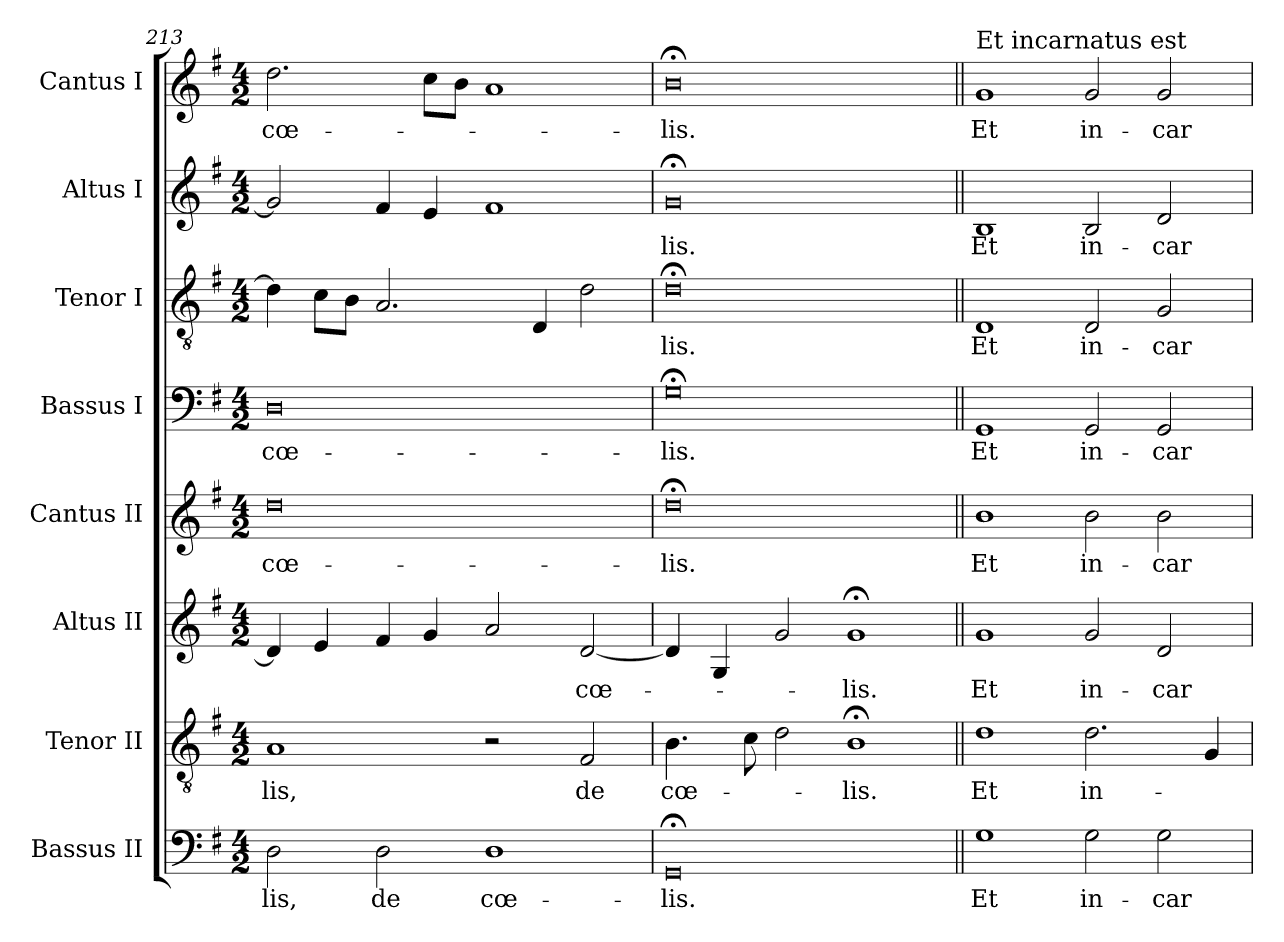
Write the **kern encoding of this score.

**kern	**text	**kern	**text	**kern	**text	**kern	**text	**kern	**text	**kern	**text	**kern	**text	**kern	**text
*part8	*part8	*part7	*part7	*part6	*part6	*part5	*part5	*part4	*part4	*part3	*part3	*part2	*part2	*part1	*part1
*staff8	*staff8	*staff7	*staff7	*staff6	*staff6	*staff5	*staff5	*staff4	*staff4	*staff3	*staff3	*staff2	*staff2	*staff1	*staff1
*I"Bassus II	*	*I"Tenor II	*	*I"Altus II	*	*I"Cantus II	*	*I"Bassus I	*	*I"Tenor I	*	*I"Altus I	*	*I"Cantus I	*
*I'B II	*	*I'T II	*	*I'A II	*	*I'C II	*	*I'B I	*	*I'T I	*	*I'A I	*	*I'C I	*
*clefF4	*	*clefGv2	*	*clefG2	*	*clefG2	*	*clefF4	*	*clefGv2	*	*clefG2	*	*clefG2	*
*k[f#]	*	*k[f#]	*	*k[f#]	*	*k[f#]	*	*k[f#]	*	*k[f#]	*	*k[f#]	*	*k[f#]	*
*G:	*	*G:	*	*G:	*	*G:	*	*G:	*	*G:	*	*G:	*	*G:	*
*M4/2	*	*M4/2	*	*M4/2	*	*M4/2	*	*M4/2	*	*M4/2	*	*M4/2	*	*M4/2	*
=213	=213	=213	=213	=213	=213	=213	=213	=213	=213	=213	=213	=213	=213	=213	=213
!	!LO:LY:b	!	!	!	!	!	!	!	!	!	!	!	!	!	!
!	!	!	!LO:LY:b	!	!	!	!	!	!	!	!	!	!	!	!
!	!	!	!	!	!	!	!LO:LY:b	!	!	!	!	!	!	!	!
!	!	!	!	!	!	!	!	!	!LO:LY:b	!	!	!	!	!	!
!	!	!	!	!	!	!	!	!	!	!	!	!	!	!	!LO:LY:b
2D\	-lis,	1A	-lis,	4d/]	.	0dd	cœ-	0D	cœ-	4d\]	.	2g/]	.	2.dd\	cœ-
.	.	.	.	4e/	.	.	.	.	.	8c\L	.	.	.	.	.
.	.	.	.	.	.	.	.	.	.	8B\J	.	.	.	.	.
!	!LO:LY:b	!	!	!	!	!	!	!	!	!	!	!	!	!	!
2D\	de	.	.	4f#/	.	.	.	.	.	2.A/	.	4f#/	.	.	.
.	.	.	.	4g/	.	.	.	.	.	.	.	4e/	.	8cc\L	.
.	.	.	.	.	.	.	.	.	.	.	.	.	.	8b\J	.
!	!LO:LY:b	!	!	!	!	!	!	!	!	!	!	!	!	!	!
1D	cœ-	2r	.	2a/	.	.	.	.	.	.	.	1f#	.	1a	.
.	.	.	.	.	.	.	.	.	.	4D/	.	.	.	.	.
!	!	!	!LO:LY:b	!	!	!	!	!	!	!	!	!	!	!	!
!	!	!	!	!	!LO:LY:b	!	!	!	!	!	!	!	!	!	!
.	.	2F#/	de	[2d/	cœ-	.	.	.	.	2d\	.	.	.	.	.
=214	=214	=214	=214	=214	=214	=214	=214	=214	=214	=214	=214	=214	=214	=214	=214
!	!LO:LY:b	!	!	!	!	!	!	!	!	!	!	!	!	!	!
!	!	!	!LO:LY:b	!	!	!	!	!	!	!	!	!	!	!	!
!	!	!	!	!	!	!	!LO:LY:b	!	!	!	!	!	!	!	!
!	!	!	!	!	!	!	!	!	!LO:LY:b	!	!	!	!	!	!
!	!	!	!	!	!	!	!	!	!	!	!LO:LY:b	!	!	!	!
!	!	!	!	!	!	!	!	!	!	!	!	!	!LO:LY:b	!	!
!	!	!	!	!	!	!	!	!	!	!	!	!	!	!	!LO:LY:b
0GG;<	-lis.	4.B\	cœ-	4d/]	.	0dd;<	-lis.	0G;<	-lis.	0d;<	-lis.	0g;<	-lis.	0b;<	-lis.
.	.	.	.	4G/	.	.	.	.	.	.	.	.	.	.	.
.	.	8c\	.	.	.	.	.	.	.	.	.	.	.	.	.
.	.	2d\	.	2g/	.	.	.	.	.	.	.	.	.	.	.
!	!	!	!LO:LY:b	!	!	!	!	!	!	!	!	!	!	!	!
!	!	!	!	!	!LO:LY:b	!	!	!	!	!	!	!	!	!	!
.	.	1B;<	-lis.	1g;<	-lis.	.	.	.	.	.	.	.	.	.	.
=215||	=215||	=215||	=215||	=215||	=215||	=215||	=215||	=215||	=215||	=215||	=215||	=215||	=215||	=215||	=215||
!	!LO:LY:b	!	!	!	!	!	!	!	!	!	!	!	!	!	!
!	!	!	!LO:LY:b	!	!	!	!	!	!	!	!	!	!	!	!
!	!	!	!	!	!LO:LY:b	!	!	!	!	!	!	!	!	!	!
!	!	!	!	!	!	!	!LO:LY:b	!	!	!	!	!	!	!	!
!	!	!	!	!	!	!	!	!	!LO:LY:b	!	!	!	!	!	!
!	!	!	!	!	!	!	!	!	!	!	!LO:LY:b	!	!	!	!
!	!	!	!	!	!	!	!	!	!	!	!	!	!LO:LY:b	!	!
!	!	!	!	!	!	!	!	!	!	!	!	!	!	!LO:TX:a:t=Et incarnatus est	!
!	!	!	!	!	!	!	!	!	!	!	!	!	!	!	!LO:LY:b
1G	Et	1d	Et	1g	Et	1b	Et	1GG	Et	1D	Et	1B	Et	1g	Et
!	!LO:LY:b	!	!	!	!	!	!	!	!	!	!	!	!	!	!
!	!	!	!LO:LY:b	!	!	!	!	!	!	!	!	!	!	!	!
!	!	!	!	!	!LO:LY:b	!	!	!	!	!	!	!	!	!	!
!	!	!	!	!	!	!	!LO:LY:b	!	!	!	!	!	!	!	!
!	!	!	!	!	!	!	!	!	!LO:LY:b	!	!	!	!	!	!
!	!	!	!	!	!	!	!	!	!	!	!LO:LY:b	!	!	!	!
!	!	!	!	!	!	!	!	!	!	!	!	!	!LO:LY:b	!	!
!	!	!	!	!	!	!	!	!	!	!	!	!	!	!	!LO:LY:b
2G\	in-	2.d\	in-	2g/	in-	2b\	in-	2GG/	in-	2D/	in-	2B/	in-	2g/	in-
!	!LO:LY:b	!	!	!	!	!	!	!	!	!	!	!	!	!	!
!	!	!	!	!	!LO:LY:b	!	!	!	!	!	!	!	!	!	!
!	!	!	!	!	!	!	!LO:LY:b	!	!	!	!	!	!	!	!
!	!	!	!	!	!	!	!	!	!LO:LY:b	!	!	!	!	!	!
!	!	!	!	!	!	!	!	!	!	!	!LO:LY:b	!	!	!	!
!	!	!	!	!	!	!	!	!	!	!	!	!	!LO:LY:b	!	!
!	!	!	!	!	!	!	!	!	!	!	!	!	!	!	!LO:LY:b
2G\	-car-	.	.	2d/	-car-	2b\	-car-	2GG/	-car-	2G/	-car-	2d/	-car-	2g/	-car-
.	.	4G/	.	.	.	.	.	.	.	.	.	.	.	.	.
=	=	=	=	=	=	=	=	=	=	=	=	=	=	=	=
*-	*-	*-	*-	*-	*-	*-	*-	*-	*-	*-	*-	*-	*-	*-	*-
